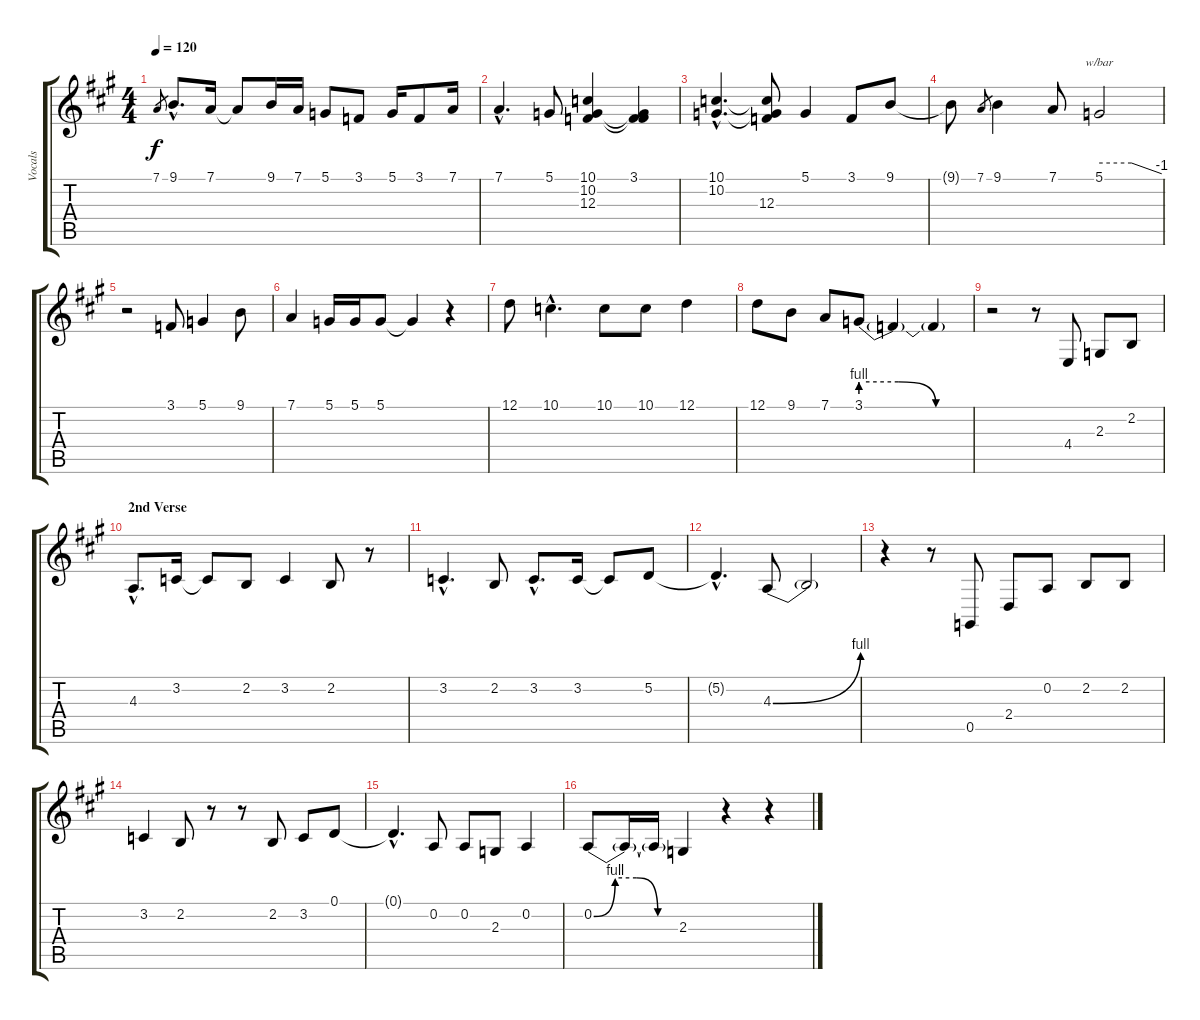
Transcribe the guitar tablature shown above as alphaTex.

\track ("Vocals" "Vocals") {instrument lead6voice}
\staff {score tabs}
\tuning (D4 A3 F3 C3 G2 D2) {hide}
\ts (4 4)
\tempo 120
\clef g2
\ks a
7.1.8{gr dy f} 9.1{hac}.8{d} 7.1.16 7.1{t}.8 9.1.16 7.1.16 5.1.8 3.1.8{txt " "} 5.1.16 3.1.8 7.1.16 |
7.1{hac}.4{d} 5.1.8 (10.1 10.2 12.3).4{txt " "} (3.1 10.2{t} 12.3{t}).4 |
(10.1{hac} 10.2{hac}).4{d} (10.1{t} 10.2{t} 12.3).8{txt " "} 5.1.4 3.1.8 9.1.8 |
9.1{t}.8 7.1.8{gr} 9.1.4 7.1.8 5.1.2{tbe (custom default 0 0 31 0 60 -4)} |
r.2 3.1.8{txt " "} 5.1.4 9.1.8 |
7.1.4 5.1.16 5.1.16 5.1.8 5.1{t}.4 r.4 |
12.1.8{txt " "} 10.1{hac}.4{d} 10.1.8 10.1.8{txt " "} 12.1.4 |
12.1.8 9.1.8{txt " "} 7.1.8 3.1{be (custom 0 4 20 4 40 0 60 0)}.8 3.1{t}.4 3.1{t}.4 |
r.2 r.8 4.4.8{txt " "} 2.3.8 2.2.8 |
\section ("" "2nd Verse")
4.3{hac}.8{d txt " "} 3.2.16 3.2{t}.8 2.2.8 3.2.4 2.2.8 r.8 |
3.2{hac}.4{d txt " "} 2.2.8 3.2{hac}.8{d} 3.2.16 3.2{t}.8 5.2.8 |
5.2{hac t}.4{d} 4.3{be (bend 0 0 60 4)}.8 4.3{t}.2 |
r.4 r.8 0.5.8{txt " "} 2.4.8 0.2.8 2.2.8 2.2.8 |
3.2.4 2.2.8 r.8 r.8 2.2.8{txt " "} 3.2.8 0.1.8 |
0.1{hac t}.4{d} 0.2.8 0.2.8 2.3.8 0.2.4 |
0.2{be (custom 0 0 15 4 30 4 45 0 60 0)}.8 0.2{t}.16 0.2{t}.16 2.3.4 r.4 r.4
